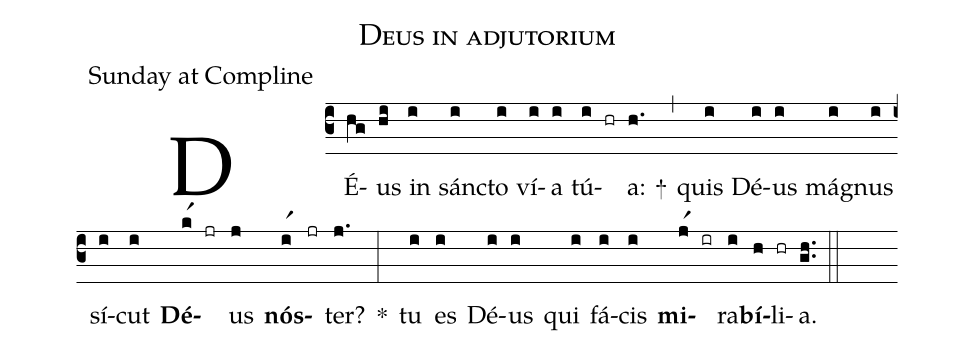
name:Deus in adjutorium;
office-part:Sunday at Compline;
%%
(c3) DÉ(hg)us(hi) in(i) sánc(i)to(i) ví(i)a(i) tú(i)(hr)a:(h.) +(,)
  quis(i) Dé(i)us(i) mág(i)nus(i) sí(i)cut(i) <b>Dé</b>(kr1)(jr)us(j)
    <b>nós</b>(ir1)(jr)ter?(j.) *(:)
tu(i) es(i) Dé(i)us(i) qui(i) fá(i)cis(i)
    <b>mi</b>(jr1)(ir)ra(i)<b>bí</b>(h)li(hr)a.(g.h.) (::)
